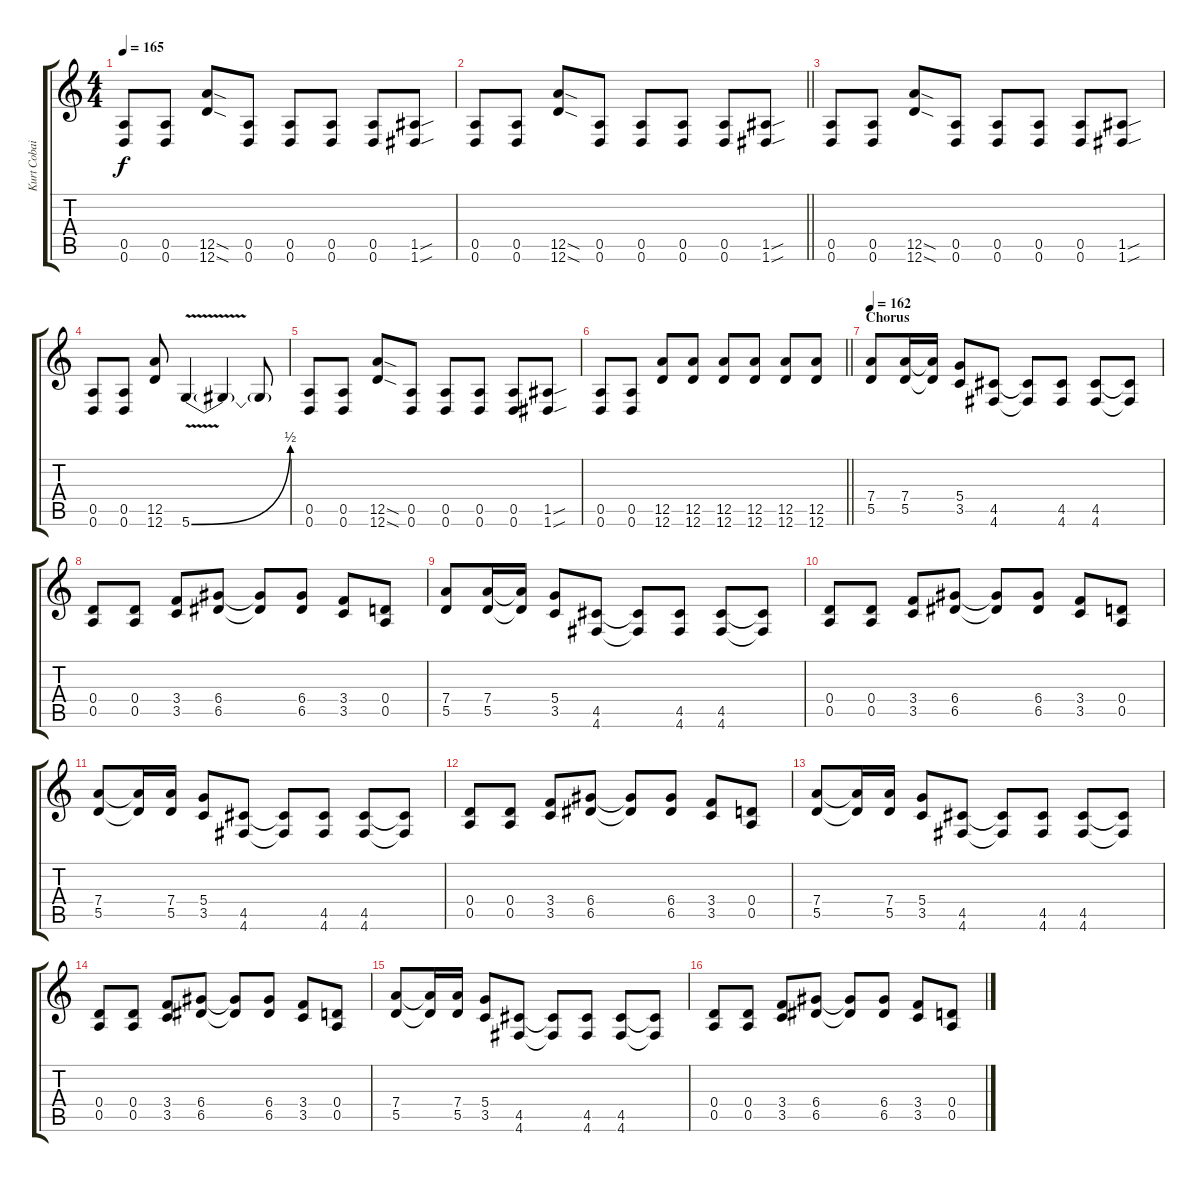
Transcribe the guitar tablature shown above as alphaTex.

\track ("Kurt Cobain" "Kurt Cobai") {instrument overdrivenguitar}
\staff {score tabs}
\tuning (E4 B3 G3 D3 A2 D2) {hide}
\ts (4 4)
\tempo 165
\clef g2
\ks c
(0.5 0.6).8{dy f} (0.5 0.6).8 (12.5{sod} 12.6{sod}).8 (0.5 0.6).8 (0.5 0.6).8 (0.5 0.6).8 (0.5 0.6).8 (1.5{sou} 1.6{sou}).8 |
\barLineRight lightlight
(0.5 0.6).8 (0.5 0.6).8 (12.5{sod} 12.6{sod}).8 (0.5 0.6).8 (0.5 0.6).8 (0.5 0.6).8 (0.5 0.6).8 (1.5{sou} 1.6{sou}).8 |
(0.5 0.6).8 (0.5 0.6).8 (12.5{sod} 12.6{sod}).8 (0.5 0.6).8 (0.5 0.6).8 (0.5 0.6).8 (0.5 0.6).8 (1.5{sou} 1.6{sou}).8 |
(0.5 0.6).8 (0.5 0.6).8 (12.5 12.6).8 5.6{be (bend 0 0 60 2) v}.4 5.6{t}.4 5.6{t}.8 |
(0.5 0.6).8 (0.5 0.6).8 (12.5{sod} 12.6{sod}).8 (0.5 0.6).8 (0.5 0.6).8 (0.5 0.6).8 (0.5 0.6).8 (1.5{sou} 1.6{sou}).8 |
\barLineRight lightlight
(0.5 0.6).8 (0.5 0.6).8 (12.5 12.6).8 (12.5 12.6).8 (12.5 12.6).8 (12.5 12.6).8 (12.5 12.6).8 (12.5 12.6).8 |
\section ("" "Chorus")
\tempo 162
(7.4 5.5).8 (7.4 5.5).16 (7.4{t} 5.5{t}).16 (5.4 3.5).8 (4.5 4.6).8 (4.5{t} 4.6{t}).8 (4.5 4.6).8 (4.5 4.6).8 (4.5{t} 4.6{t}).8 |
(0.4 0.5).8 (0.4 0.5).8 (3.4 3.5).8 (6.4 6.5).8 (6.4{t} 6.5{t}).8 (6.4 6.5).8 (3.4 3.5).8 (0.4 0.5).8 |
(7.4 5.5).8 (7.4 5.5).16 (7.4{t} 5.5{t}).16 (5.4 3.5).8 (4.5 4.6).8 (4.5{t} 4.6{t}).8 (4.5 4.6).8 (4.5 4.6).8 (4.5{t} 4.6{t}).8 |
(0.4 0.5).8 (0.4 0.5).8 (3.4 3.5).8 (6.4 6.5).8 (6.4{t} 6.5{t}).8 (6.4 6.5).8 (3.4 3.5).8 (0.4 0.5).8 |
(7.4 5.5).8 (7.4{t} 5.5{t}).16 (7.4 5.5).16 (5.4 3.5).8 (4.5 4.6).8 (4.5{t} 4.6{t}).8 (4.5 4.6).8 (4.5 4.6).8 (4.5{t} 4.6{t}).8 |
(0.4 0.5).8 (0.4 0.5).8 (3.4 3.5).8 (6.4 6.5).8 (6.4{t} 6.5{t}).8 (6.4 6.5).8 (3.4 3.5).8 (0.4 0.5).8 |
(7.4 5.5).8 (7.4{t} 5.5{t}).16 (7.4 5.5).16 (5.4 3.5).8 (4.5 4.6).8 (4.5{t} 4.6{t}).8 (4.5 4.6).8 (4.5 4.6).8 (4.5{t} 4.6{t}).8 |
(0.4 0.5).8 (0.4 0.5).8 (3.4 3.5).8 (6.4 6.5).8 (6.4{t} 6.5{t}).8 (6.4 6.5).8 (3.4 3.5).8 (0.4 0.5).8 |
(7.4 5.5).8 (7.4{t} 5.5{t}).16 (7.4 5.5).16 (5.4 3.5).8 (4.5 4.6).8 (4.5{t} 4.6{t}).8 (4.5 4.6).8 (4.5 4.6).8 (4.5{t} 4.6{t}).8 |
(0.4 0.5).8 (0.4 0.5).8 (3.4 3.5).8 (6.4 6.5).8 (6.4{t} 6.5{t}).8 (6.4 6.5).8 (3.4 3.5).8 (0.4 0.5).8
